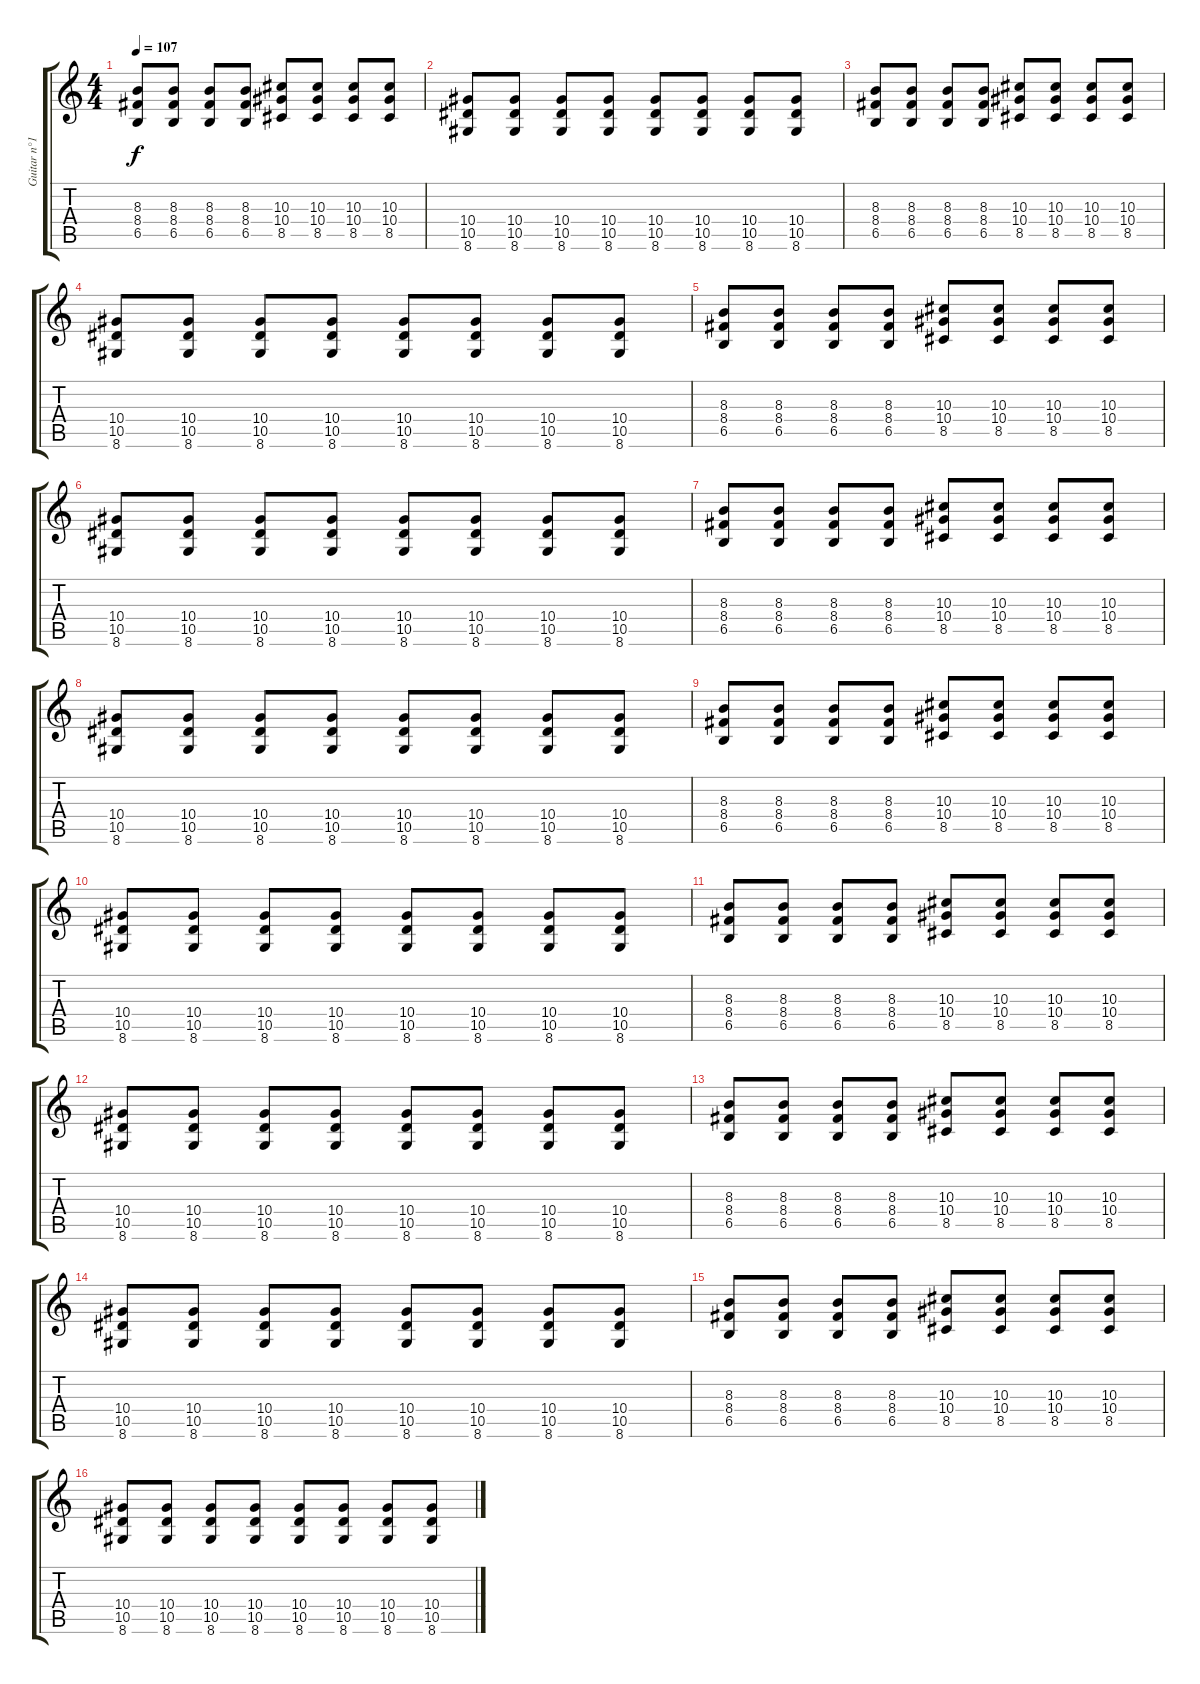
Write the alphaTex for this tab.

\track ("Guitar n°1" "Guitar n°1") {instrument distortionguitar}
\staff {score tabs}
\tuning (C4 G3 Eb3 Bb2 F2 C2) {hide}
\ts (4 4)
\tempo 107
\clef g2
\ks c
(8.3 8.4 6.5).8{dy f} (8.3 8.4 6.5).8 (8.3 8.4 6.5).8 (8.3 8.4 6.5).8 (10.3 10.4 8.5).8 (10.3 10.4 8.5).8 (10.3 10.4 8.5).8 (10.3 10.4 8.5).8 |
(10.4 10.5 8.6).8 (10.4 10.5 8.6).8 (10.4 10.5 8.6).8 (10.4 10.5 8.6).8 (10.4 10.5 8.6).8 (10.4 10.5 8.6).8 (10.4 10.5 8.6).8 (10.4 10.5 8.6).8 |
(8.3 8.4 6.5).8 (8.3 8.4 6.5).8 (8.3 8.4 6.5).8 (8.3 8.4 6.5).8 (10.3 10.4 8.5).8 (10.3 10.4 8.5).8 (10.3 10.4 8.5).8 (10.3 10.4 8.5).8 |
(10.4 10.5 8.6).8 (10.4 10.5 8.6).8 (10.4 10.5 8.6).8 (10.4 10.5 8.6).8 (10.4 10.5 8.6).8 (10.4 10.5 8.6).8 (10.4 10.5 8.6).8 (10.4 10.5 8.6).8 |
(8.3 8.4 6.5).8 (8.3 8.4 6.5).8 (8.3 8.4 6.5).8 (8.3 8.4 6.5).8 (10.3 10.4 8.5).8 (10.3 10.4 8.5).8 (10.3 10.4 8.5).8 (10.3 10.4 8.5).8 |
(10.4 10.5 8.6).8 (10.4 10.5 8.6).8 (10.4 10.5 8.6).8 (10.4 10.5 8.6).8 (10.4 10.5 8.6).8 (10.4 10.5 8.6).8 (10.4 10.5 8.6).8 (10.4 10.5 8.6).8 |
(8.3 8.4 6.5).8 (8.3 8.4 6.5).8 (8.3 8.4 6.5).8 (8.3 8.4 6.5).8 (10.3 10.4 8.5).8 (10.3 10.4 8.5).8 (10.3 10.4 8.5).8 (10.3 10.4 8.5).8 |
(10.4 10.5 8.6).8 (10.4 10.5 8.6).8 (10.4 10.5 8.6).8 (10.4 10.5 8.6).8 (10.4 10.5 8.6).8 (10.4 10.5 8.6).8 (10.4 10.5 8.6).8 (10.4 10.5 8.6).8 |
(8.3 8.4 6.5).8 (8.3 8.4 6.5).8 (8.3 8.4 6.5).8 (8.3 8.4 6.5).8 (10.3 10.4 8.5).8 (10.3 10.4 8.5).8 (10.3 10.4 8.5).8 (10.3 10.4 8.5).8 |
(10.4 10.5 8.6).8 (10.4 10.5 8.6).8 (10.4 10.5 8.6).8 (10.4 10.5 8.6).8 (10.4 10.5 8.6).8 (10.4 10.5 8.6).8 (10.4 10.5 8.6).8 (10.4 10.5 8.6).8 |
(8.3 8.4 6.5).8 (8.3 8.4 6.5).8 (8.3 8.4 6.5).8 (8.3 8.4 6.5).8 (10.3 10.4 8.5).8 (10.3 10.4 8.5).8 (10.3 10.4 8.5).8 (10.3 10.4 8.5).8 |
(10.4 10.5 8.6).8 (10.4 10.5 8.6).8 (10.4 10.5 8.6).8 (10.4 10.5 8.6).8 (10.4 10.5 8.6).8 (10.4 10.5 8.6).8 (10.4 10.5 8.6).8 (10.4 10.5 8.6).8 |
(8.3 8.4 6.5).8 (8.3 8.4 6.5).8 (8.3 8.4 6.5).8 (8.3 8.4 6.5).8 (10.3 10.4 8.5).8 (10.3 10.4 8.5).8 (10.3 10.4 8.5).8 (10.3 10.4 8.5).8 |
(10.4 10.5 8.6).8 (10.4 10.5 8.6).8 (10.4 10.5 8.6).8 (10.4 10.5 8.6).8 (10.4 10.5 8.6).8 (10.4 10.5 8.6).8 (10.4 10.5 8.6).8 (10.4 10.5 8.6).8 |
(8.3 8.4 6.5).8 (8.3 8.4 6.5).8 (8.3 8.4 6.5).8 (8.3 8.4 6.5).8 (10.3 10.4 8.5).8 (10.3 10.4 8.5).8 (10.3 10.4 8.5).8 (10.3 10.4 8.5).8 |
(10.4 10.5 8.6).8 (10.4 10.5 8.6).8 (10.4 10.5 8.6).8 (10.4 10.5 8.6).8 (10.4 10.5 8.6).8 (10.4 10.5 8.6).8 (10.4 10.5 8.6).8 (10.4 10.5 8.6).8
